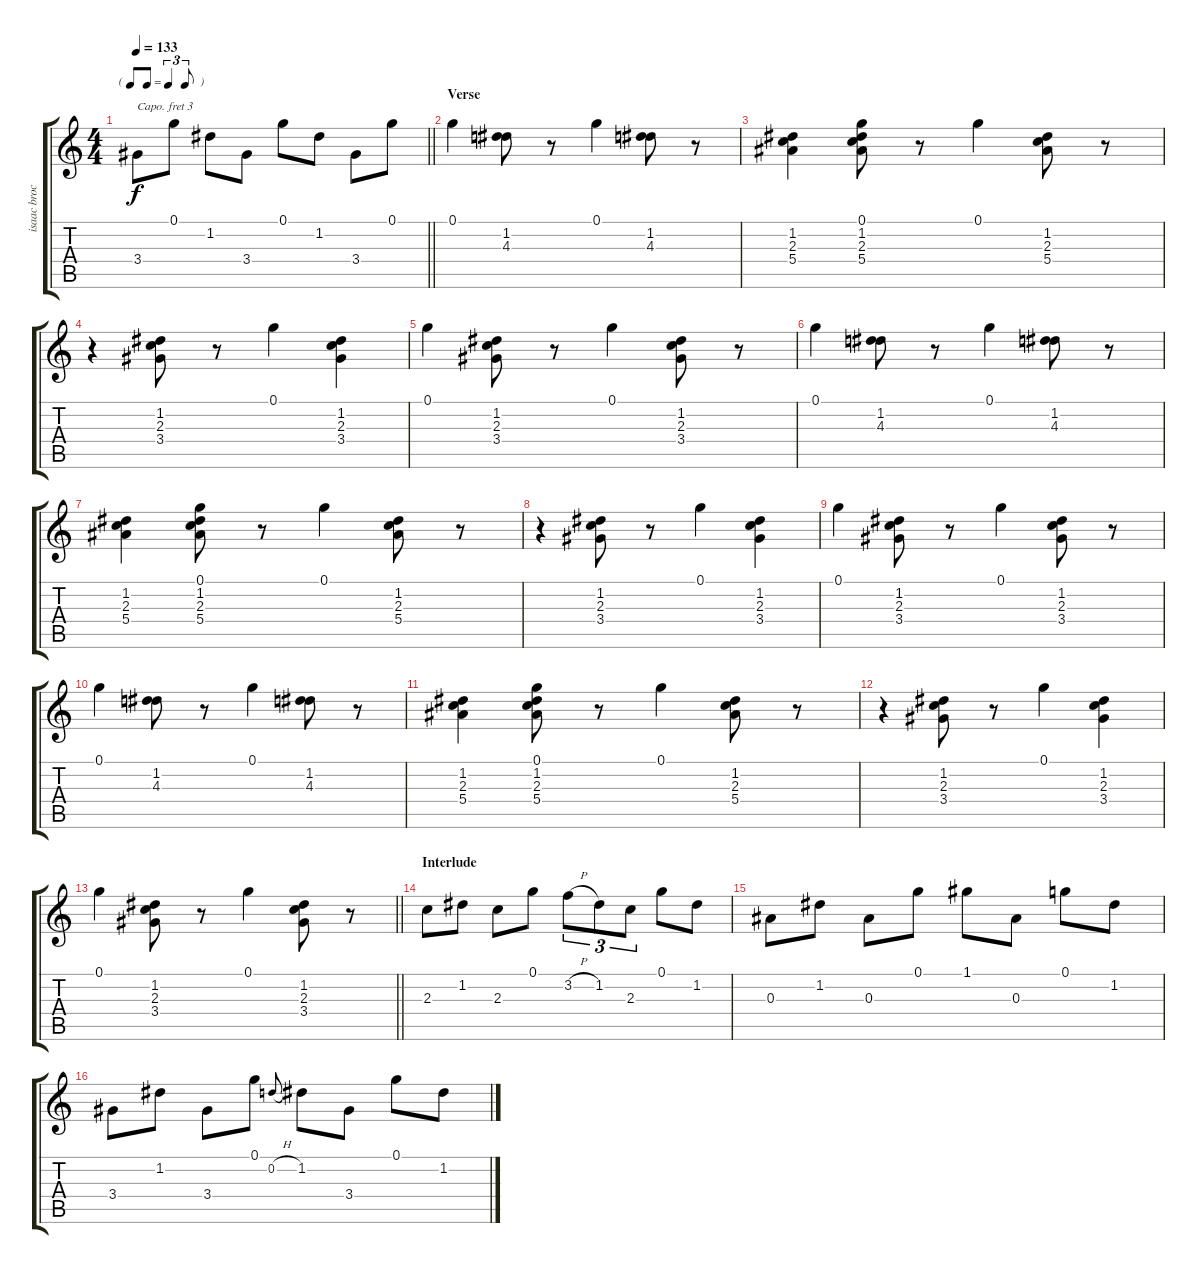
\track ("isaac brock" "isaac broc") {instrument banjo}
\staff {score tabs}
\capo 3
\tuning (E4 B3 G3 D3 A2 E2) {hide}
\displaytranspose 12
\ts (4 4)
\tf triplet8th
\tempo 133
\clef g2
\barLineRight lightlight
\ks c
3.4.8{dy f} 0.1.8 1.2.8 3.4.8 0.1.8 1.2.8 3.4.8 0.1.8 |
\section ("" "Verse")
0.1.4 (1.2 4.3).8 r.8 0.1.4 (1.2 4.3).8 r.8 |
(1.2 2.3 5.4).4 (0.1 1.2 2.3 5.4).8 r.8 0.1.4 (1.2 2.3 5.4).8 r.8 |
r.4 (1.2 2.3 3.4).8 r.8 0.1.4 (1.2 2.3 3.4).4 |
0.1.4 (1.2 2.3 3.4).8 r.8 0.1.4 (1.2 2.3 3.4).8 r.8 |
0.1.4 (1.2 4.3).8 r.8 0.1.4 (1.2 4.3).8 r.8 |
(1.2 2.3 5.4).4 (0.1 1.2 2.3 5.4).8 r.8 0.1.4 (1.2 2.3 5.4).8 r.8 |
r.4 (1.2 2.3 3.4).8 r.8 0.1.4 (1.2 2.3 3.4).4 |
0.1.4 (1.2 2.3 3.4).8 r.8 0.1.4 (1.2 2.3 3.4).8 r.8 |
0.1.4 (1.2 4.3).8 r.8 0.1.4 (1.2 4.3).8 r.8 |
(1.2 2.3 5.4).4 (0.1 1.2 2.3 5.4).8 r.8 0.1.4 (1.2 2.3 5.4).8 r.8 |
r.4 (1.2 2.3 3.4).8 r.8 0.1.4 (1.2 2.3 3.4).4 |
\barLineRight lightlight
0.1.4 (1.2 2.3 3.4).8 r.8 0.1.4 (1.2 2.3 3.4).8 r.8 |
\section ("" "Interlude")
2.3.8 1.2.8 2.3.8 0.1.8 3.2{h}.8{tu (3 2)} 1.2.8{tu (3 2)} 2.3.8{tu (3 2)} 0.1.8 1.2.8 |
0.3.8 1.2.8 0.3.8 0.1.8 1.1.8 0.3.8 0.1.8 1.2.8 |
3.4.8 1.2.8 3.4.8 0.1.8 0.2{h}.8{gr onbeat} 1.2.8 3.4.8 0.1.8 1.2.8
